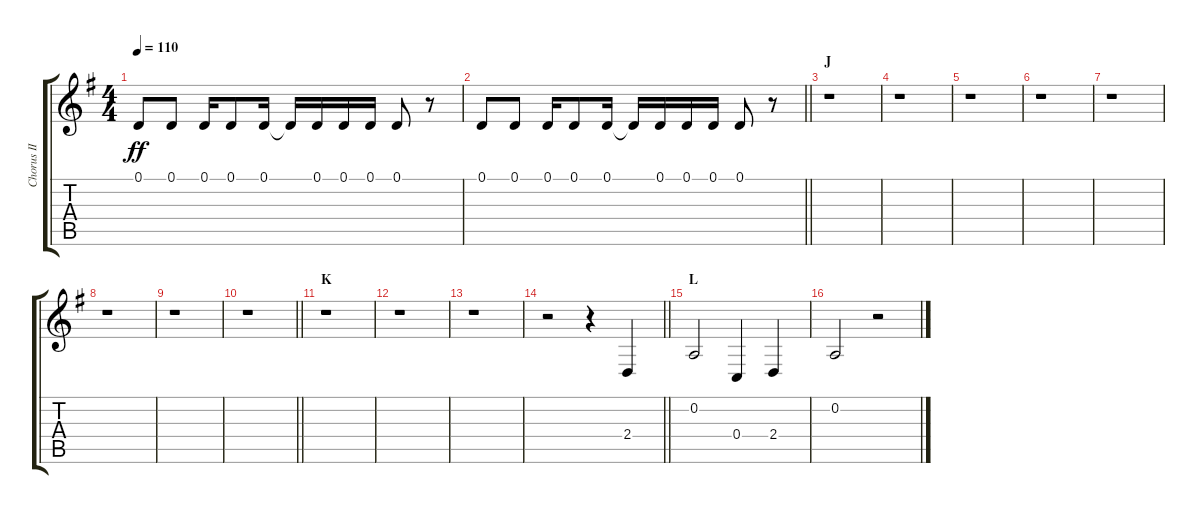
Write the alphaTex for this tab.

\track ("Chorus II" "Chorus II") {instrument voiceoohs}
\staff {score tabs}
\tuning (D4 A3 F3 C3 G2 D2) {hide}
\ts (4 4)
\tempo 110
\clef g2
\ks g
0.1.8{dy ff} 0.1.8 0.1.16 0.1.8 0.1.16 0.1{t}.16 0.1.16 0.1.16 0.1.16 0.1.8 r.8 |
\barLineRight lightlight
0.1.8 0.1.8 0.1.16 0.1.8 0.1.16 0.1{t}.16 0.1.16 0.1.16 0.1.16 0.1.8 r.8 |
\section ("" "J")
r.1 |
r.1 |
r.1 |
r.1 |
r.1 |
r.1 |
r.1 |
\barLineRight lightlight
r.1 |
\section ("" "K")
r.1 |
r.1 |
r.1 |
\barLineRight lightlight
r.2 r.4 2.4.4 |
\section ("" "L")
0.2.2 0.4.4 2.4.4 |
0.2.2 r.2
